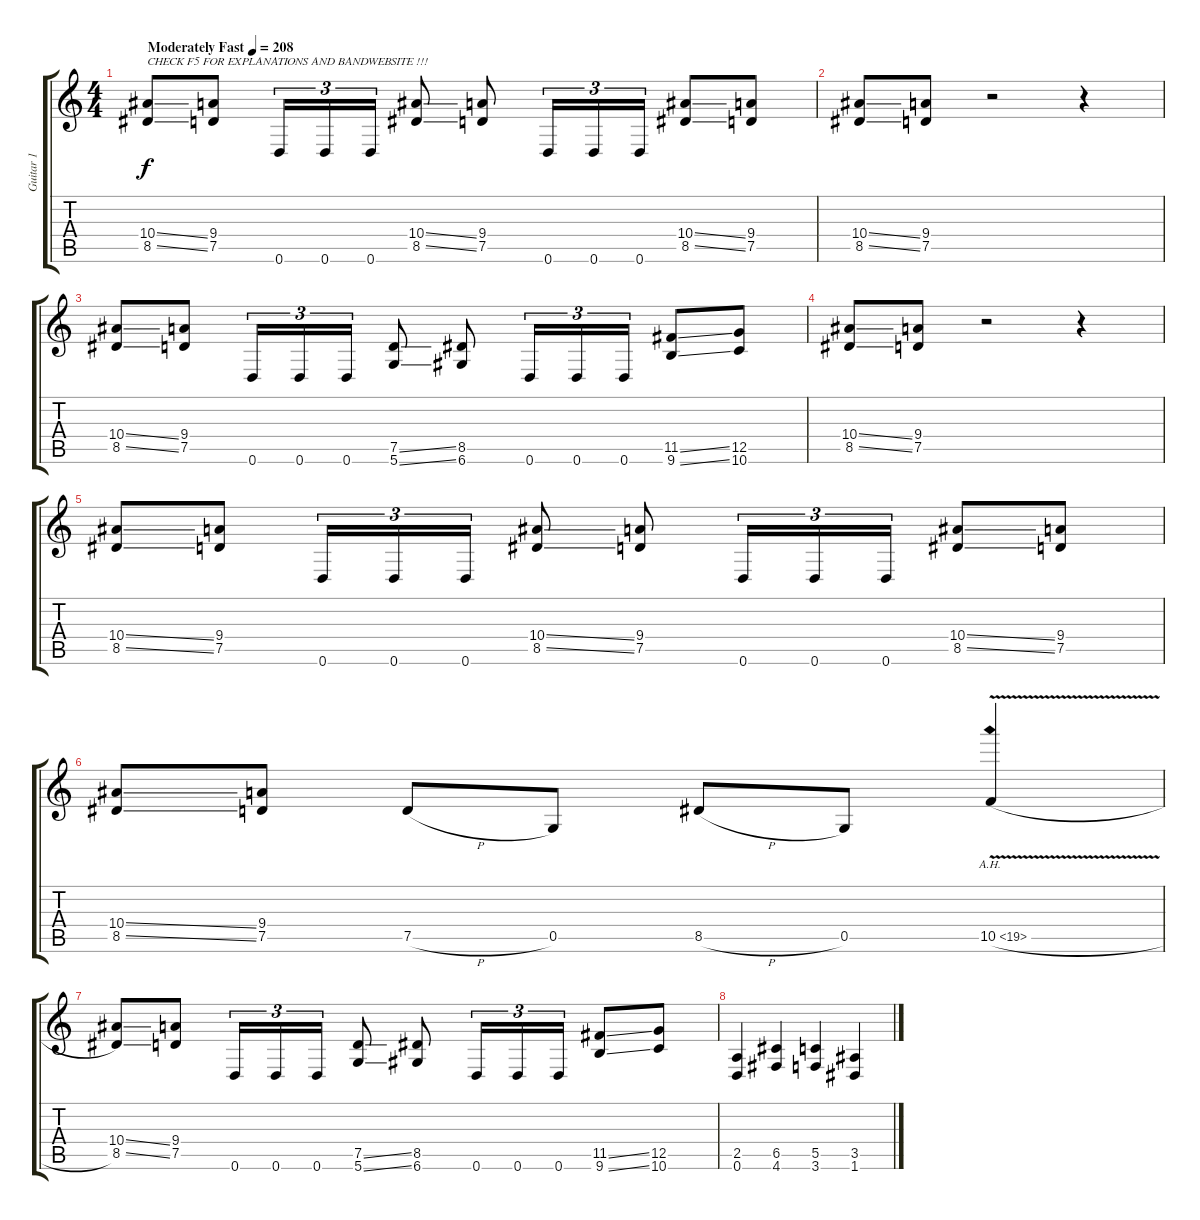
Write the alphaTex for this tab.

\track ("Guitar 1" "Guitar 1") {instrument distortionguitar}
\staff {score tabs}
\tuning (D4 A3 F3 C3 G2 D2) {hide}
\ts (4 4)
\tempo (208 "Moderately Fast")
\clef g2
\ks c
(10.4{ss} 8.5{ss}).8{txt "CHECK F5 FOR EXPLANATIONS AND BANDWEBSITE !!!" dy f instrument distortionguitar} (9.4 7.5).8 0.6.16{tu (3 2)} 0.6.16{tu (3 2)} 0.6.16{tu (3 2)} (10.4{ss} 8.5{ss}).8 (9.4 7.5).8 0.6.16{tu (3 2)} 0.6.16{tu (3 2)} 0.6.16{tu (3 2)} (10.4{ss} 8.5{ss}).8 (9.4 7.5).8 |
(10.4{ss} 8.5{ss}).8 (9.4 7.5).8 r.2 r.4 |
(10.4{ss} 8.5{ss}).8 (9.4 7.5).8 0.6.16{tu (3 2)} 0.6.16{tu (3 2)} 0.6.16{tu (3 2)} (7.5{ss} 5.6{ss}).8 (8.5 6.6).8 0.6.16{tu (3 2)} 0.6.16{tu (3 2)} 0.6.16{tu (3 2)} (11.5{ss} 9.6{ss}).8 (12.5 10.6).8 |
(10.4{ss} 8.5{ss}).8 (9.4 7.5).8 r.2 r.4 |
(10.4{ss} 8.5{ss}).8 (9.4 7.5).8 0.6.16{tu (3 2)} 0.6.16{tu (3 2)} 0.6.16{tu (3 2)} (10.4{ss} 8.5{ss}).8 (9.4 7.5).8 0.6.16{tu (3 2)} 0.6.16{tu (3 2)} 0.6.16{tu (3 2)} (10.4{ss} 8.5{ss}).8 (9.4 7.5).8 |
(10.4{ss} 8.5{ss}).8 (9.4 7.5).8 7.5{h}.8 0.5.8 8.5{h}.8 0.5.8 10.5{ah 9 v h}.4 |
(10.4{ss} 8.5{ss}).8 (9.4 7.5).8 0.6.16{tu (3 2)} 0.6.16{tu (3 2)} 0.6.16{tu (3 2)} (7.5{ss} 5.6{ss}).8 (8.5 6.6).8 0.6.16{tu (3 2)} 0.6.16{tu (3 2)} 0.6.16{tu (3 2)} (11.5{ss} 9.6{ss}).8 (12.5 10.6).8 |
(2.5 0.6).4 (6.5 4.6).4 (5.5 3.6).4 (3.5 1.6).4
